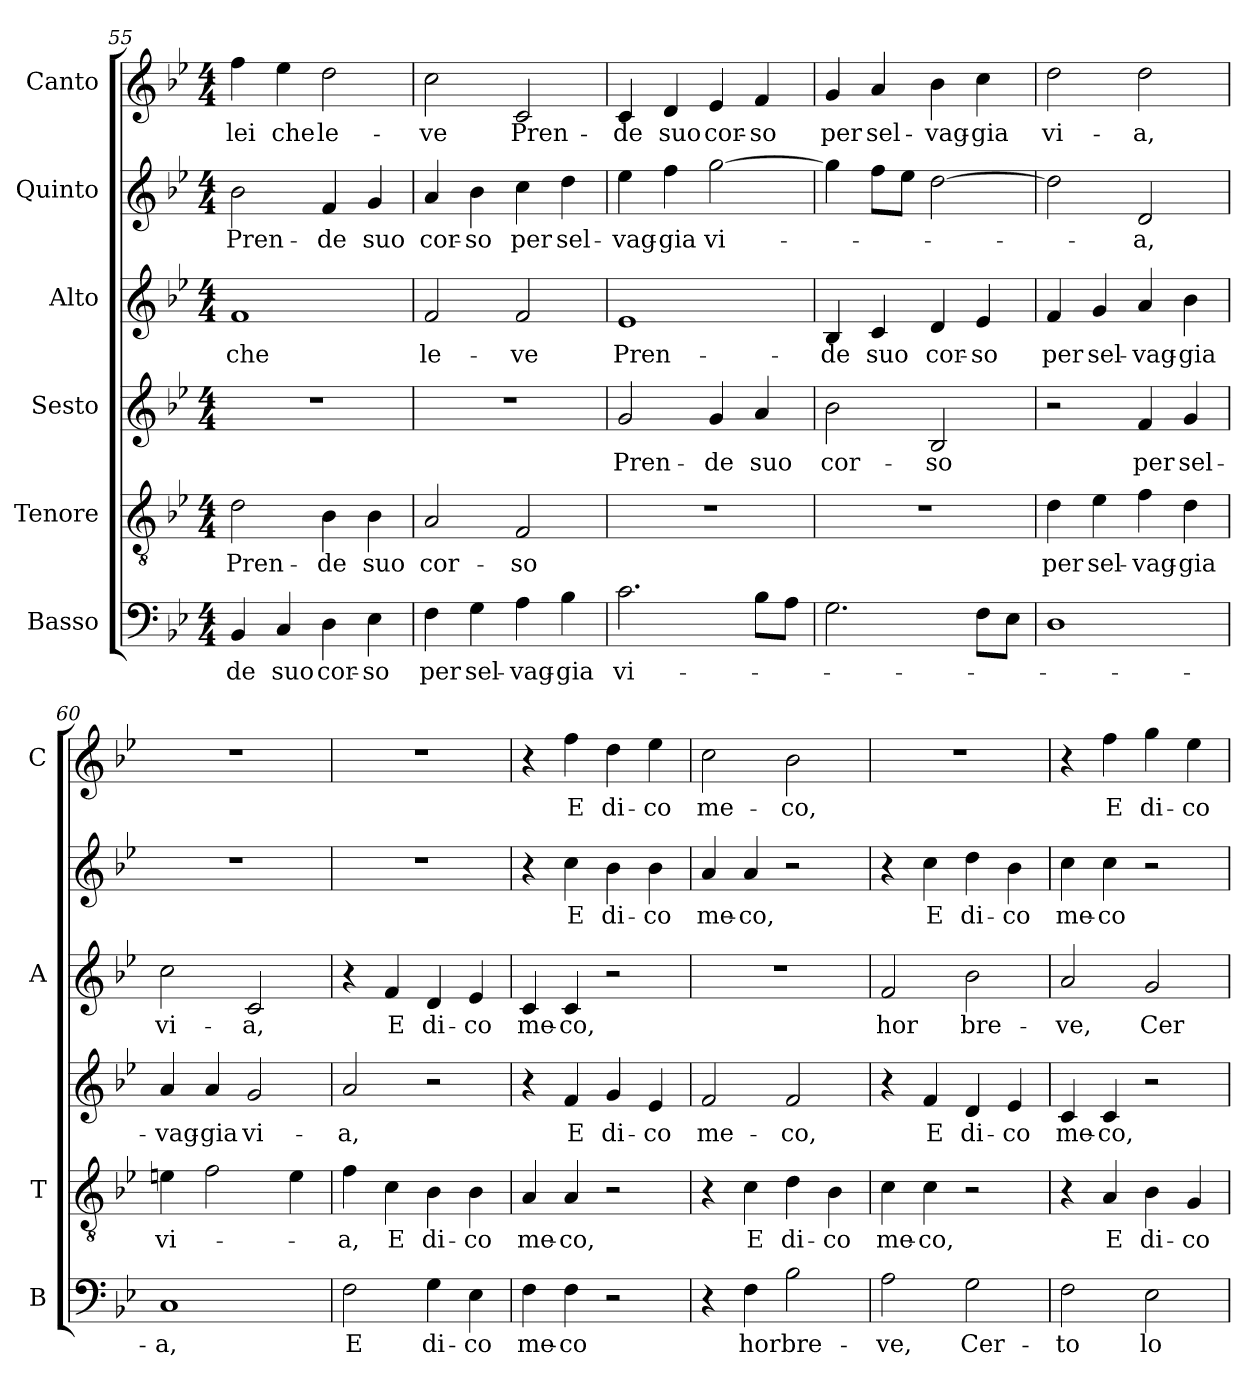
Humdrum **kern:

**kern	**text	**kern	**text	**kern	**text	**kern	**text	**kern	**text	**kern	**text
*part6	*part6	*part5	*part5	*part4	*part4	*part3	*part3	*part2	*part2	*part1	*part1
*staff6	*staff6	*staff5	*staff5	*staff4	*staff4	*staff3	*staff3	*staff2	*staff2	*staff1	*staff1
*I"Basso	*	*I"Tenore	*	*I"Sesto	*	*I"Alto	*	*I"Quinto	*	*I"Canto	*
*I'B	*	*I'T	*	*	*	*I'A	*	*	*	*I'C	*
*clefF4	*	*clefGv2	*	*clefG2	*	*clefG2	*	*clefG2	*	*clefG2	*
*k[b-e-]	*	*k[b-e-]	*	*k[b-e-]	*	*k[b-e-]	*	*k[b-e-]	*	*k[b-e-]	*
*B-:	*	*B-:	*	*B-:	*	*B-:	*	*B-:	*	*B-:	*
*M4/4	*	*M4/4	*	*M4/4	*	*M4/4	*	*M4/4	*	*M4/4	*
=55	=55	=55	=55	=55	=55	=55	=55	=55	=55	=55	=55
!	!LO:LY:b	!	!LO:LY:b	!	!	!	!LO:LY:b	!	!LO:LY:b	!	!LO:LY:b
4BB-/	-de	2d\	Pren-	1r	.	1f	che	2b-\	Pren-	4ff\	lei
!	!LO:LY:b	!	!	!	!	!	!	!	!	!	!LO:LY:b
4C/	suo	.	.	.	.	.	.	.	.	4ee-\	che
!	!LO:LY:b	!	!LO:LY:b	!	!	!	!	!	!LO:LY:b	!	!LO:LY:b
4D\	cor-	4B-\	-de	.	.	.	.	4f/	-de	2dd\	le-
!	!LO:LY:b	!	!LO:LY:b	!	!	!	!	!	!LO:LY:b	!	!
4E-\	-so	4B-\	suo	.	.	.	.	4g/	suo	.	.
=56	=56	=56	=56	=56	=56	=56	=56	=56	=56	=56	=56
!	!LO:LY:b	!	!LO:LY:b	!	!	!	!LO:LY:b	!	!LO:LY:b	!	!LO:LY:b
4F\	per	2A/	cor-	1r	.	2f/	le-	4a/	cor-	2cc\	-ve
!	!LO:LY:b	!	!	!	!	!	!	!	!LO:LY:b	!	!
4G\	sel-	.	.	.	.	.	.	4b-\	-so	.	.
!	!LO:LY:b	!	!LO:LY:b	!	!	!	!LO:LY:b	!	!LO:LY:b	!	!LO:LY:b
4A\	-vag-	2F/	-so	.	.	2f/	-ve	4cc\	per	2c/	Pren-
!	!LO:LY:b	!	!	!	!	!	!	!	!LO:LY:b	!	!
4B-\	-gia	.	.	.	.	.	.	4dd\	sel-	.	.
=57	=57	=57	=57	=57	=57	=57	=57	=57	=57	=57	=57
!	!LO:LY:b	!	!	!	!LO:LY:b	!	!LO:LY:b	!	!LO:LY:b	!	!LO:LY:b
2.c\	vi-	1r	.	2g/	Pren-	1e-	Pren-	4ee-\	-vag-	4c/	-de
!	!	!	!	!	!	!	!	!	!LO:LY:b	!	!LO:LY:b
.	.	.	.	.	.	.	.	4ff\	-gia	4d/	suo
!	!	!	!	!	!LO:LY:b	!	!	!	!LO:LY:b	!	!LO:LY:b
.	.	.	.	4g/	-de	.	.	[2gg\	vi-	4e-/	cor-
!	!	!	!	!	!LO:LY:b	!	!	!	!	!	!LO:LY:b
8B-\L	.	.	.	4a/	suo	.	.	.	.	4f/	-so
8A\J	.	.	.	.	.	.	.	.	.	.	.
=58	=58	=58	=58	=58	=58	=58	=58	=58	=58	=58	=58
!	!	!	!	!	!LO:LY:b	!	!LO:LY:b	!	!	!	!LO:LY:b
2.G\	.	1r	.	2b-\	cor-	4B-/	-de	4gg\]	.	4g/	per
!	!	!	!	!	!	!	!LO:LY:b	!	!	!	!LO:LY:b
.	.	.	.	.	.	4c/	suo	8ff\L	.	4a/	sel-
.	.	.	.	.	.	.	.	8ee-\J	.	.	.
!	!	!	!	!	!LO:LY:b	!	!LO:LY:b	!	!	!	!LO:LY:b
.	.	.	.	2B-/	-so	4d/	cor-	[2dd\	.	4b-\	-vag-
!	!	!	!	!	!	!	!LO:LY:b	!	!	!	!LO:LY:b
8F\L	.	.	.	.	.	4e-/	-so	.	.	4cc\	-gia
8E-\J	.	.	.	.	.	.	.	.	.	.	.
!!LO:LB:g=z
=59	=59	=59	=59	=59	=59	=59	=59	=59	=59	=59	=59
!	!	!	!LO:LY:b	!	!	!	!LO:LY:b	!	!	!	!LO:LY:b
1D	.	4d\	per	2r	.	4f/	per	2dd\]	.	2dd\	vi-
!	!	!	!LO:LY:b	!	!	!	!LO:LY:b	!	!	!	!
.	.	4e-\	sel-	.	.	4g/	sel-	.	.	.	.
!	!	!	!LO:LY:b	!	!LO:LY:b	!	!LO:LY:b	!	!LO:LY:b	!	!LO:LY:b
.	.	4f\	-vag-	4f/	per	4a/	-vag-	2d/	-a,	2dd\	-a,
!	!	!	!LO:LY:b	!	!LO:LY:b	!	!LO:LY:b	!	!	!	!
.	.	4d\	-gia	4g/	sel-	4b-\	-gia	.	.	.	.
=60	=60	=60	=60	=60	=60	=60	=60	=60	=60	=60	=60
!	!LO:LY:b	!	!LO:LY:b	!	!LO:LY:b	!	!LO:LY:b	!	!	!	!
1C	-a,	4en\	vi-	4a/	-vag-	2cc\	vi-	1r	.	1r	.
!	!	!	!	!	!LO:LY:b	!	!	!	!	!	!
.	.	2f\	.	4a/	-gia	.	.	.	.	.	.
!	!	!	!	!	!LO:LY:b	!	!LO:LY:b	!	!	!	!
.	.	.	.	2g/	vi-	2c/	-a,	.	.	.	.
.	.	4e\	.	.	.	.	.	.	.	.	.
=61	=61	=61	=61	=61	=61	=61	=61	=61	=61	=61	=61
!	!LO:LY:b	!	!LO:LY:b	!	!LO:LY:b	!	!	!	!	!	!
2F\	E	4f\	-a,	2a/	-a,	4r	.	1r	.	1r	.
!	!	!	!LO:LY:b	!	!	!	!LO:LY:b	!	!	!	!
.	.	4c\	E	.	.	4f/	E	.	.	.	.
!	!LO:LY:b	!	!LO:LY:b	!	!	!	!LO:LY:b	!	!	!	!
4G\	di-	4B-\	di-	2r	.	4d/	di-	.	.	.	.
!	!LO:LY:b	!	!LO:LY:b	!	!	!	!LO:LY:b	!	!	!	!
4E-\	-co	4B-\	-co	.	.	4e-/	-co	.	.	.	.
=62	=62	=62	=62	=62	=62	=62	=62	=62	=62	=62	=62
!	!LO:LY:b	!	!LO:LY:b	!	!	!	!LO:LY:b	!	!	!	!
4F\	me-	4A/	me-	4r	.	4c/	me-	4r	.	4r	.
!	!LO:LY:b	!	!LO:LY:b	!	!LO:LY:b	!	!LO:LY:b	!	!LO:LY:b	!	!LO:LY:b
4F\	-co	4A/	-co,	4f/	E	4c/	-co,	4cc\	E	4ff\	E
!	!	!	!	!	!LO:LY:b	!	!	!	!LO:LY:b	!	!LO:LY:b
2r	.	2r	.	4g/	di-	2r	.	4b-\	di-	4dd\	di-
!	!	!	!	!	!LO:LY:b	!	!	!	!LO:LY:b	!	!LO:LY:b
.	.	.	.	4e-/	-co	.	.	4b-\	-co	4ee-\	-co
=63	=63	=63	=63	=63	=63	=63	=63	=63	=63	=63	=63
!	!	!	!	!	!LO:LY:b	!	!	!	!LO:LY:b	!	!LO:LY:b
4r	.	4r	.	2f/	me-	1r	.	4a/	me-	2cc\	me-
!	!LO:LY:b	!	!LO:LY:b	!	!	!	!	!	!LO:LY:b	!	!
4F\	hor	4c\	E	.	.	.	.	4a/	-co,	.	.
!	!LO:LY:b	!	!LO:LY:b	!	!LO:LY:b	!	!	!	!	!	!LO:LY:b
2B-\	bre-	4d\	di-	2f/	-co,	.	.	2r	.	2b-\	-co,
!	!	!	!LO:LY:b	!	!	!	!	!	!	!	!
.	.	4B-\	-co	.	.	.	.	.	.	.	.
=64	=64	=64	=64	=64	=64	=64	=64	=64	=64	=64	=64
!	!LO:LY:b	!	!LO:LY:b	!	!	!	!LO:LY:b	!	!	!	!
2A\	-ve,	4c\	me-	4r	.	2f/	hor	4r	.	1r	.
!	!	!	!LO:LY:b	!	!LO:LY:b	!	!	!	!LO:LY:b	!	!
.	.	4c\	-co,	4f/	E	.	.	4cc\	E	.	.
!	!LO:LY:b	!	!	!	!LO:LY:b	!	!LO:LY:b	!	!LO:LY:b	!	!
2G\	Cer-	2r	.	4d/	di-	2b-\	bre-	4dd\	di-	.	.
!	!	!	!	!	!LO:LY:b	!	!	!	!LO:LY:b	!	!
.	.	.	.	4e-/	-co	.	.	4b-\	-co	.	.
=65	=65	=65	=65	=65	=65	=65	=65	=65	=65	=65	=65
!	!LO:LY:b	!	!	!	!LO:LY:b	!	!LO:LY:b	!	!LO:LY:b	!	!
2F\	-to	4r	.	4c/	me-	2a/	-ve,	4cc\	me-	4r	.
!	!	!	!LO:LY:b	!	!LO:LY:b	!	!	!	!LO:LY:b	!	!LO:LY:b
.	.	4A/	E	4c/	-co,	.	.	4cc\	-co	4ff\	E
!	!LO:LY:b	!	!LO:LY:b	!	!	!	!LO:LY:b	!	!	!	!LO:LY:b
2E-\	lo	4B-\	di-	2r	.	2g/	Cer-	2r	.	4gg\	di-
!	!	!	!LO:LY:b	!	!	!	!	!	!	!	!LO:LY:b
.	.	4G/	-co	.	.	.	.	.	.	4ee-\	-co
=	=	=	=	=	=	=	=	=	=	=	=
*-	*-	*-	*-	*-	*-	*-	*-	*-	*-	*-	*-
